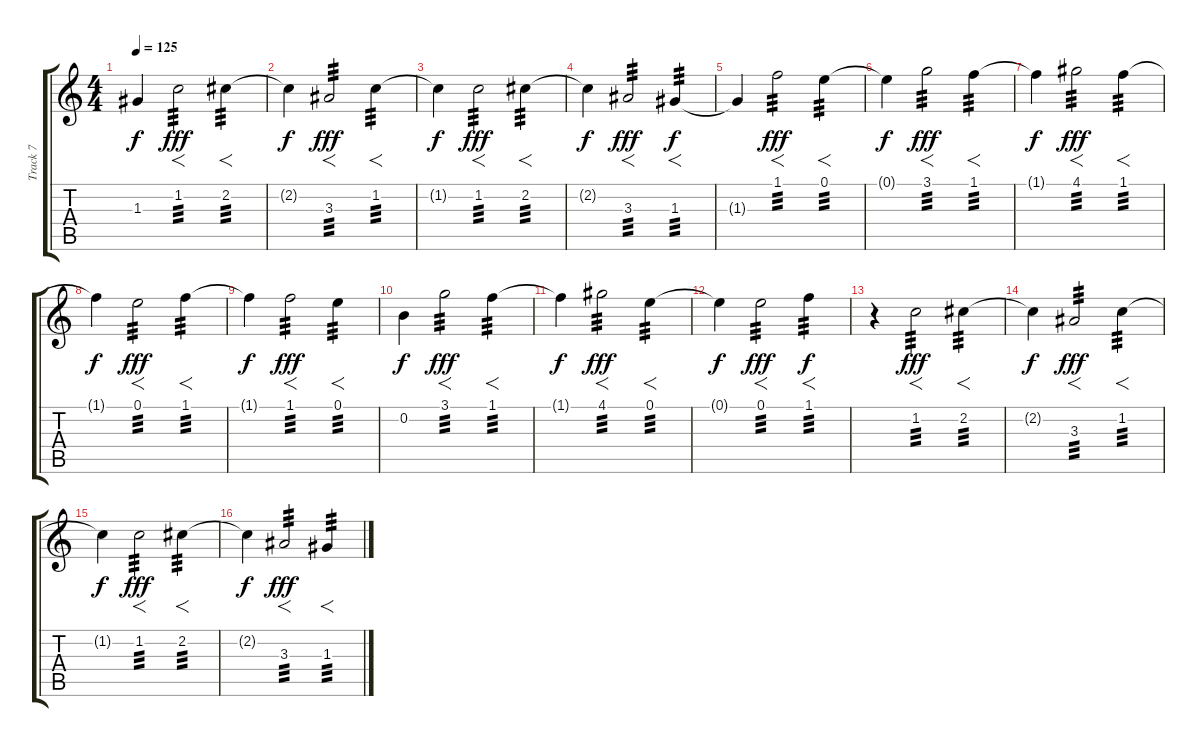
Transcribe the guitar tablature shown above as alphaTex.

\track ("Track 7" "Track 7") {instrument acousticguitarnylon}
\staff {score tabs}
\tuning (E4 B3 G3 D3 A2 E2) {hide}
\ts (4 4)
\tempo 125
\clef g2
\ks c
1.3{t}.4{dy f} 1.2.2{f tp 3 dy fff balance 0} 2.2.4{f tp 3} |
2.2{t}.4{dy f} 3.3.2{f tp 3 dy fff} 1.2.4{f tp 3} |
1.2{t}.4{dy f} 1.2.2{f tp 3 dy fff balance 16} 2.2.4{f tp 3} |
2.2{t}.4{dy f} 3.3.2{f tp 3 dy fff} 1.3.4{f tp 3 dy f} |
1.3{t}.4{balance 0} 1.1.2{f tp 3 dy fff} 0.1.4{f tp 3} |
0.1{t}.4{dy f} 3.1.2{f tp 3 dy fff} 1.1.4{f tp 3} |
1.1{t}.4{dy f} 4.1.2{f tp 3 dy fff balance 16} 1.1.4{f tp 3} |
1.1{t}.4{dy f} 0.1.2{f tp 3 dy fff} 1.1.4{f tp 3} |
1.1{t}.4{dy f} 1.1.2{f tp 3 dy fff balance 0} 0.1.4{f tp 3} |
0.2.4{dy f} 3.1.2{f tp 3 dy fff} 1.1.4{f tp 3} |
1.1{t}.4{dy f} 4.1.2{f tp 3 dy fff balance 16} 0.1.4{f tp 3} |
0.1{t}.4{dy f} 0.1.2{f tp 3 dy fff} 1.1.4{f tp 3 dy f} |
r.4{balance 0} 1.2.2{f tp 3 dy fff} 2.2.4{f tp 3} |
2.2{t}.4{dy f} 3.3.2{f tp 3 dy fff} 1.2.4{f tp 3} |
1.2{t}.4{dy f} 1.2.2{f tp 3 dy fff balance 16} 2.2.4{f tp 3} |
2.2{t}.4{dy f} 3.3.2{f tp 3 dy fff} 1.3.4{f tp 3}
